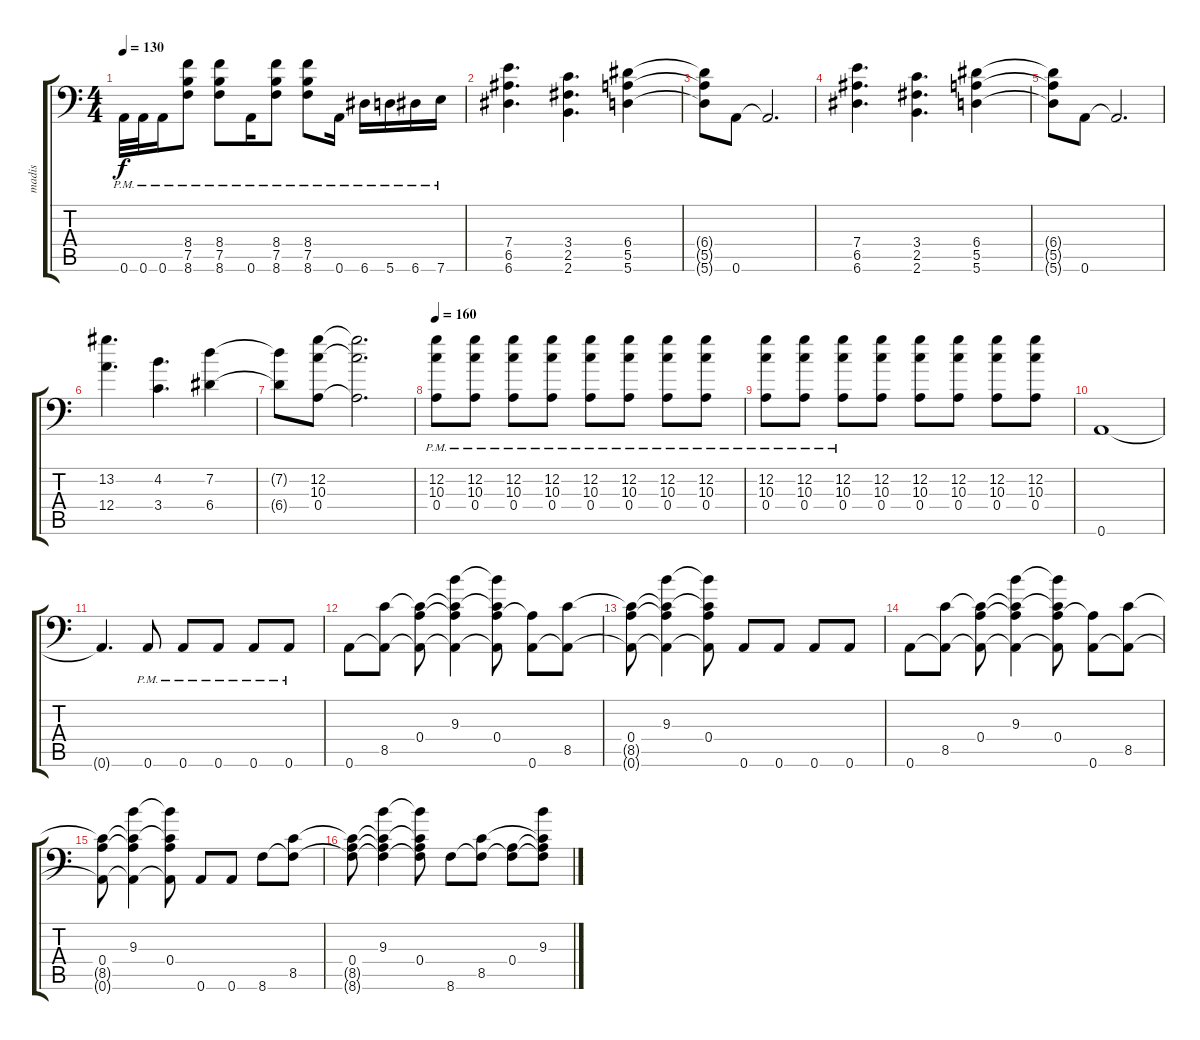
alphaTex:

\track ("madis" "madis") {instrument distortionguitar}
\staff {score tabs}
\tuning (B3 G3 D3 A2 E2 A1) {hide}
\ts (4 4)
\tempo 130
\clef f4
\ks c
0.6{pm}.32{dy f} 0.6{pm}.32 0.6{pm}.16 (8.4{pm} 7.5{pm} 8.6{pm}).8 (8.4{pm} 7.5{pm} 8.6{pm}).8 0.6{pm}.16 (8.4{pm} 7.5{pm} 8.6{pm}).8 (8.4{pm} 7.5{pm} 8.6{pm}).8 0.6{pm}.16 6.6{pm}.16 5.6{pm}.16 6.6{pm}.16 7.6{pm}.16 |
(7.4 6.5 6.6).4{d} (3.4 2.5 2.6).4{d} (6.4 5.5 5.6).4 |
(6.4{t} 5.5{t} 5.6{t}).8 0.6.8 0.6{t}.2{d} |
(7.4 6.5 6.6).4{d} (3.4 2.5 2.6).4{d} (6.4 5.5 5.6).4 |
(6.4{t} 5.5{t} 5.6{t}).8 0.6.8 0.6{t}.2{d} |
(13.2 12.4).4{d} (4.2 3.4).4{d} (7.2 6.4).4 |
(7.2{t} 6.4{t}).8 (12.2 10.3 0.4).8 (12.2{t} 10.3{t} 0.4{t}).2{d} |
\tempo 160
(12.2{pm} 10.3{pm} 0.4{pm}).8{volume 9} (12.2{pm} 10.3{pm} 0.4{pm}).8 (12.2{pm} 10.3{pm} 0.4{pm}).8 (12.2{pm} 10.3{pm} 0.4{pm}).8 (12.2{pm} 10.3{pm} 0.4{pm}).8 (12.2{pm} 10.3{pm} 0.4{pm}).8 (12.2{pm} 10.3{pm} 0.4{pm}).8 (12.2{pm} 10.3{pm} 0.4{pm}).8 |
(12.2{pm} 10.3{pm} 0.4{pm}).8 (12.2{pm} 10.3{pm} 0.4{pm}).8 (12.2{pm} 10.3{pm} 0.4{pm}).8 (12.2 10.3 0.4).8 (12.2 10.3 0.4).8 (12.2 10.3 0.4).8 (12.2 10.3 0.4).8 (12.2 10.3 0.4).8 |
0.6.1{volume 13} |
0.6{t}.4{d} 0.6{pm}.8 0.6{pm}.8 0.6{pm}.8 0.6{pm}.8 0.6{pm}.8 |
0.6.8 (8.5 0.6{t}).8 (0.4 8.5{t} 0.6{t}).8 (9.3 0.4{t} 8.5{t} 0.6{t}).4 (9.3{t} 0.4 8.5{t} 0.6{t}).8 (0.4{t} 0.6).8 (8.5 0.6{t}).8 |
(0.4 8.5{t} 0.6{t}).8 (9.3 0.4{t} 8.5{t} 0.6{t}).4 (9.3{t} 0.4 8.5{t} 0.6{t}).8 0.6.8 0.6.8 0.6.8 0.6.8 |
0.6.8 (8.5 0.6{t}).8 (0.4 8.5{t} 0.6{t}).8 (9.3 0.4{t} 8.5{t} 0.6{t}).4 (9.3{t} 0.4 8.5{t} 0.6{t}).8 (0.4{t} 0.6).8 (8.5 0.6{t}).8 |
(0.4 8.5{t} 0.6{t}).8 (9.3 0.4{t} 8.5{t} 0.6{t}).4 (9.3{t} 0.4 8.5{t} 0.6{t}).8 0.6.8 0.6.8 8.6.8 (8.5 8.6{t}).8 |
(0.4 8.5{t} 8.6{t}).8 (9.3 0.4{t} 8.5{t} 8.6{t}).4 (9.3{t} 0.4 8.5{t} 8.6{t}).8 8.6.8 (8.5 8.6{t}).8 (0.4 8.6{t}).8 (9.3 0.4{t} 8.5{t} 8.6{t}).8
